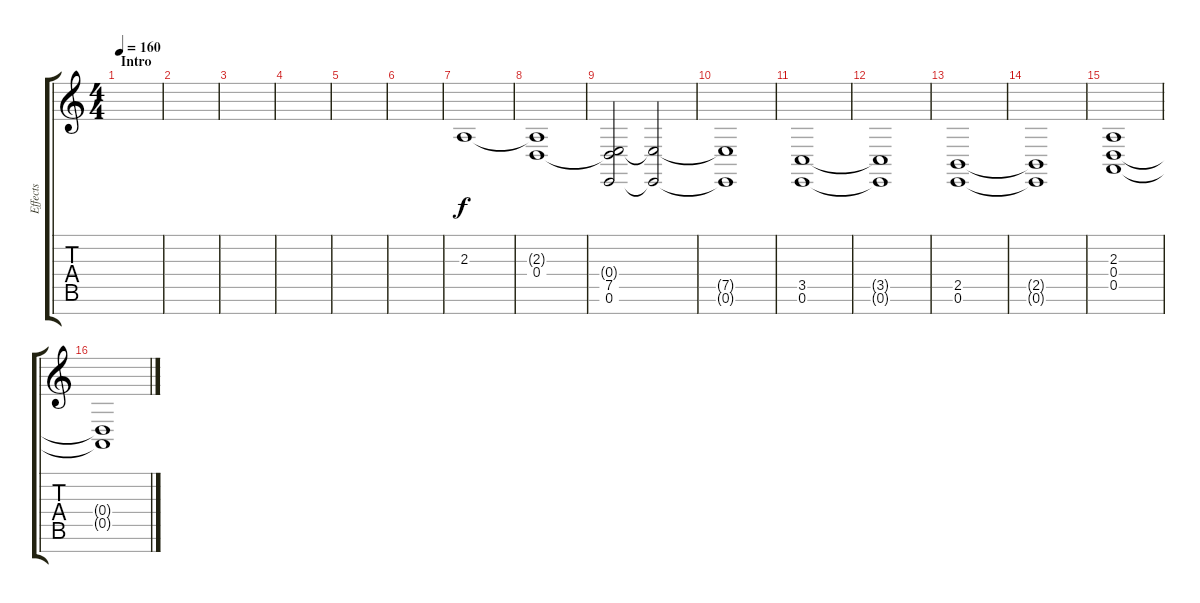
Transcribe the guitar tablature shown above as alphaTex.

\track ("Effects" "Effects") {instrument fx6goblins}
\staff {score tabs}
\tuning (E4 B3 G3 D3 A2 E2 B1) {hide}
\ts (4 4)
\section ("" "Intro")
\tempo 160
\clef g2
\ks c
|
|
|
|
|
|
2.3.1 |
(2.3{t} 0.4).1 |
(0.4{t} 7.5 0.6).2 (7.5{t} 0.6{t}).2 |
(7.5{t} 0.6{t}).1 |
(3.5 0.6).1 |
(3.5{t} 0.6{t}).1 |
(2.5 0.6).1 |
(2.5{t} 0.6{t}).1 |
(2.3 0.4 0.5).1 |
(0.4{t} 0.5{t}).1
